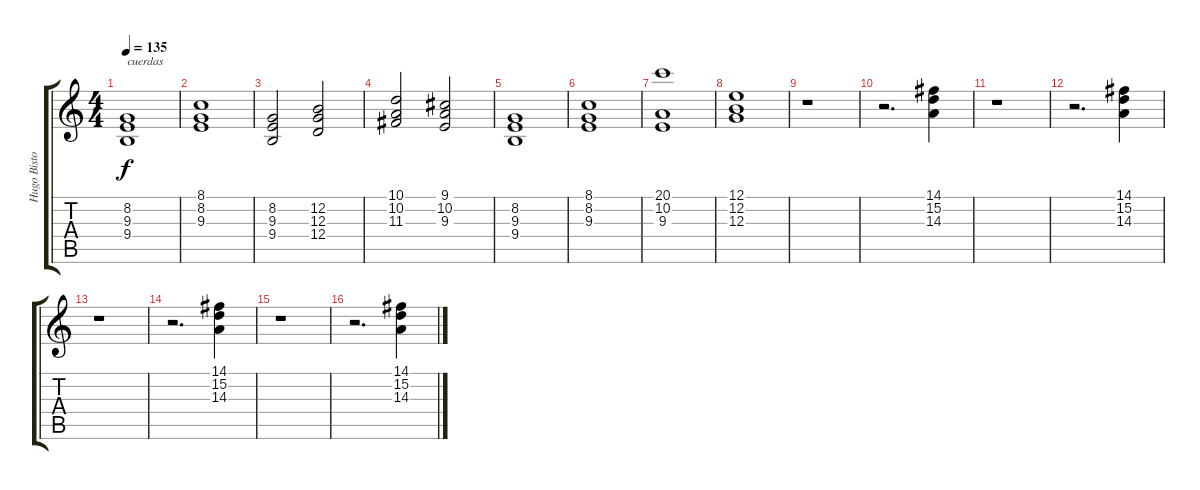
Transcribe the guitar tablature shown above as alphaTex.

\track ("Hugo Bistolfi" "Hugo Bisto") {instrument synthstrings1}
\staff {score tabs}
\tuning (E4 B3 G3 D3 A2 E2) {hide}
\ts (4 4)
\tempo 135
\clef g2
\ks c
(8.2 9.3 9.4).1{txt "cuerdas" dy f instrument synthstrings1} |
(8.1 8.2 9.3).1 |
(8.2 9.3 9.4).2 (12.2 12.3 12.4).2 |
(10.1 10.2 11.3).2 (9.1 10.2 9.3).2 |
(8.2 9.3 9.4).1{instrument synthstrings1} |
(8.1 8.2 9.3).1 |
(20.1 10.2 9.3).1 |
(12.1 12.2 12.3).1 |
r.1 |
r.2{d} (14.1 15.2 14.3).4{volume 10 instrument choiraahs} |
r.1 |
r.2{d} (14.1 15.2 14.3).4{volume 10 instrument choiraahs} |
r.1 |
r.2{d} (14.1 15.2 14.3).4{volume 10 instrument choiraahs} |
r.1 |
r.2{d} (14.1 15.2 14.3).4{volume 10 instrument choiraahs}
